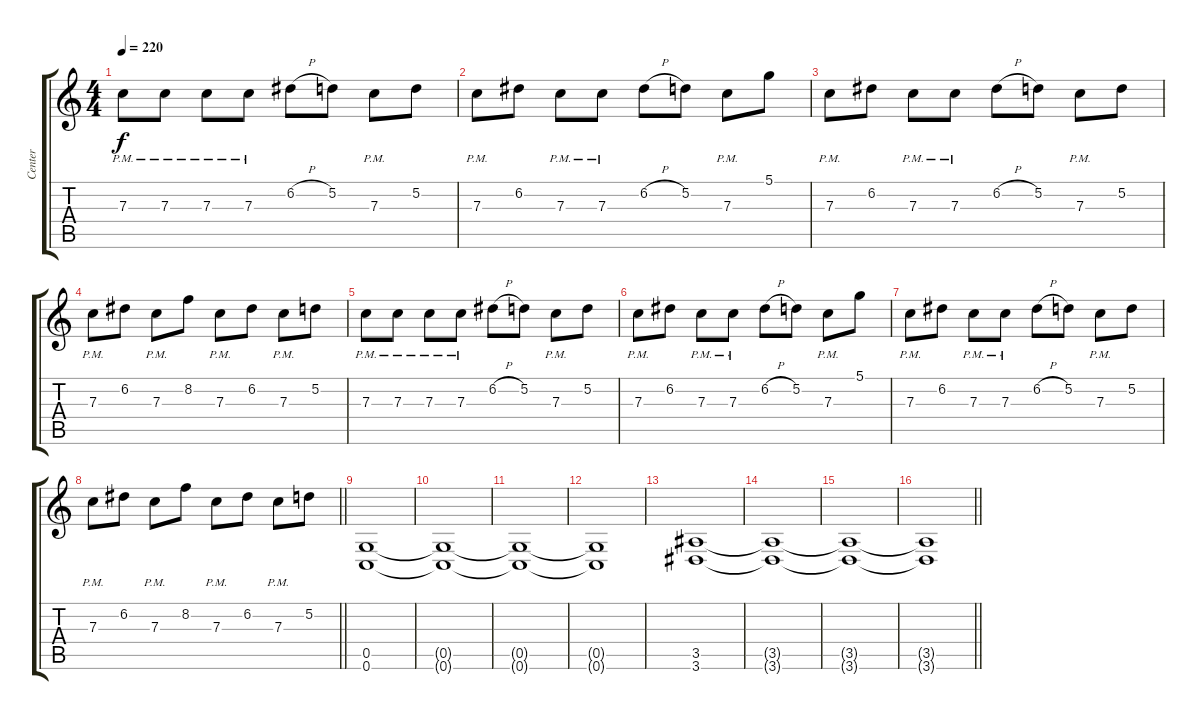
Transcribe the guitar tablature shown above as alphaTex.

\track ("Center" "Center") {instrument distortionguitar}
\staff {score tabs}
\tuning (D4 A3 F3 C3 G2 C2) {hide}
\ts (4 4)
\tempo 220
\clef g2
\ks c
7.3{pm}.8{dy f} 7.3{pm}.8 7.3{pm}.8 7.3{pm}.8 6.2{h}.8 5.2.8 7.3{pm}.8 5.2.8 |
7.3{pm}.8 6.2.8 7.3{pm}.8 7.3{pm}.8 6.2{h}.8 5.2.8 7.3{pm}.8 5.1.8 |
7.3{pm}.8 6.2.8 7.3{pm}.8 7.3{pm}.8 6.2{h}.8 5.2.8 7.3{pm}.8 5.2.8 |
7.3{pm}.8 6.2.8 7.3{pm}.8 8.2.8 7.3{pm}.8 6.2.8 7.3{pm}.8 5.2.8 |
7.3{pm}.8 7.3{pm}.8 7.3{pm}.8 7.3{pm}.8 6.2{h}.8 5.2.8 7.3{pm}.8 5.2.8 |
7.3{pm}.8 6.2.8 7.3{pm}.8 7.3{pm}.8 6.2{h}.8 5.2.8 7.3{pm}.8 5.1.8 |
7.3{pm}.8 6.2.8 7.3{pm}.8 7.3{pm}.8 6.2{h}.8 5.2.8 7.3{pm}.8 5.2.8 |
\barLineRight lightlight
7.3{pm}.8 6.2.8 7.3{pm}.8 8.2.8 7.3{pm}.8 6.2.8 7.3{pm}.8 5.2.8 |
(0.5 0.6).1 |
(0.5{t} 0.6{t}).1 |
(0.5{t} 0.6{t}).1 |
(0.5{t} 0.6{t}).1 |
(3.5 3.6).1 |
(3.5{t} 3.6{t}).1 |
(3.5{t} 3.6{t}).1 |
\barLineRight lightlight
(3.5{t} 3.6{t}).1
